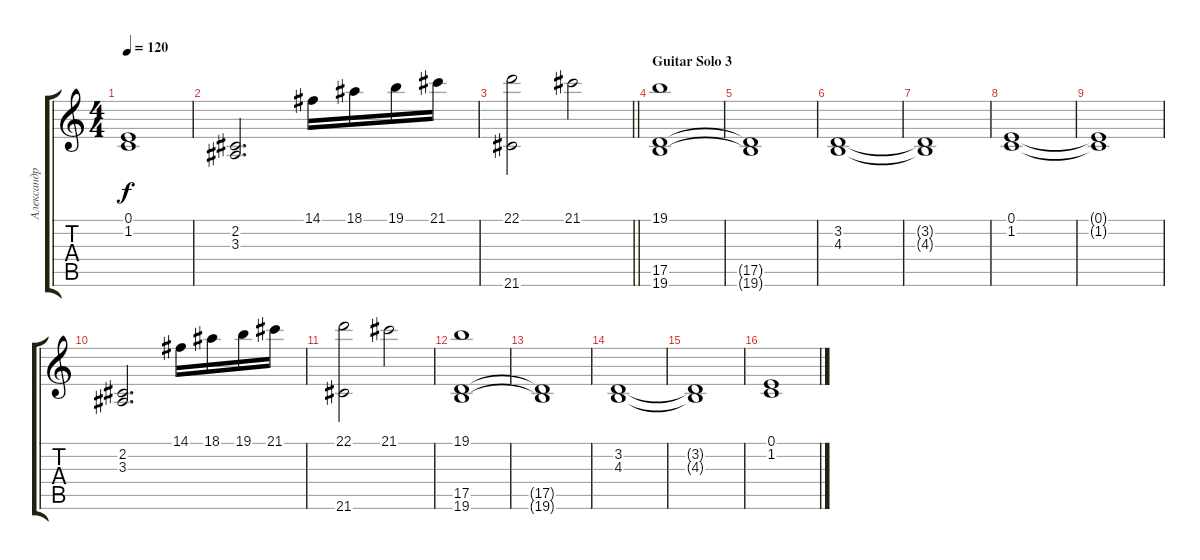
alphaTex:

\track ("Александр Козлов" "Александр ") {instrument synthbrass1}
\staff {score tabs}
\tuning (E4 B3 G3 D3 A2 E2) {hide}
\ts (4 4)
\tempo 120
\clef g2
\ks c
(0.1{t} 1.2{t}).1{dy f} |
(2.2 3.3).2{d} 14.1.16 18.1.16 19.1.16 21.1.16 |
\barLineRight lightlight
(22.1 21.6).2 21.1.2 |
\section ("" "Guitar Solo 3 ")
(19.1 17.5 19.6).1 |
(17.5{t} 19.6{t}).1 |
(3.2 4.3).1 |
(3.2{t} 4.3{t}).1 |
(0.1 1.2).1 |
(0.1{t} 1.2{t}).1 |
(2.2 3.3).2{d} 14.1.16 18.1.16 19.1.16 21.1.16 |
(22.1 21.6).2 21.1.2 |
(19.1 17.5 19.6).1 |
(17.5{t} 19.6{t}).1 |
(3.2 4.3).1 |
(3.2{t} 4.3{t}).1 |
(0.1 1.2).1
